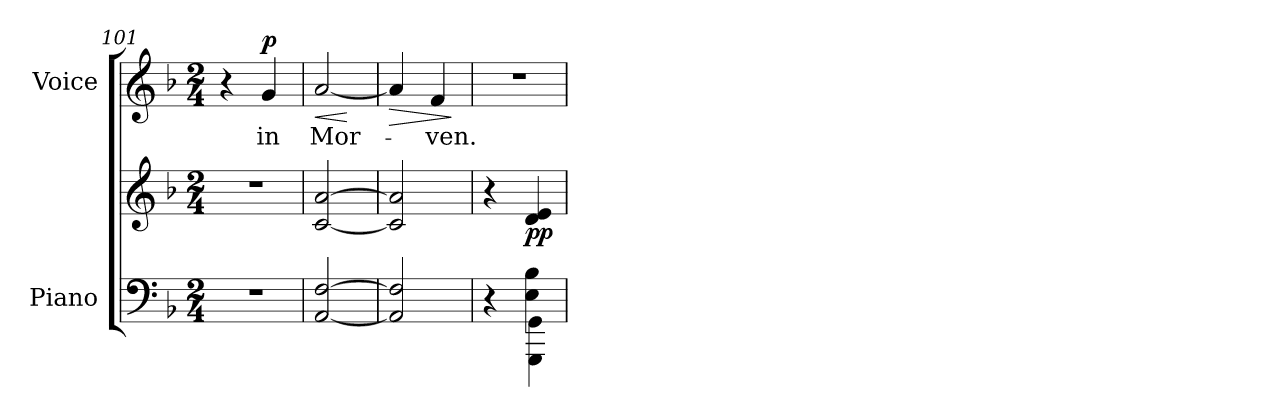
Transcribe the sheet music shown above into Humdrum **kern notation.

**kern	**kern	**dynam	**kern	**text	**dynam
*part2	*part2	*part2	*part1	*part1	*part1
*staff3	*staff2	*staff2/3	*staff1	*staff1	*staff1
*I"Piano	*	*	*I"Voice	*	*
*I'Pno	*	*	*	*	*
*clefF4	*clefG2	*	*clefG2	*	*
*k[b-]	*k[b-]	*	*k[b-]	*	*
*M2/4	*M2/4	*	*M2/4	*	*
=101	=101	=101	=101	=101	=101
2r	2r	.	4r	.	.
!	!	!	!	!LO:LY:b	!LO:DY:a
.	.	.	4g/	in	p
=102	=102	=102	=102	=102	=102
!	!	!	!	!LO:LY:b	!LO:HP:b
[2AA/ [2F/	[2c/ [2a/	.	[2a/	Mor-	<
.	.	.	.	.	[
=103	=103	=103	=103	=103	=103
!	!	!	!	!	!LO:HP:b
2AA/] 2F/]	2c/] 2a/]	.	4a/]	.	>
!	!	!	!	!LO:LY:b	!
.	.	.	4f/	-ven.	.
.	.	.	.	.	]
=104	=104	=104	=104	=104	=104
*^	*	*	*	*	*
4ryy	4r	4r	.	2r	.	.
!	!	!	!LO:DY:b	!	!	!
4E\ 4B-\	4GGG\ 4GG\	4d/ 4e/	pp	.	.	.
*v	*v	*	*	*	*	*
=	=	=	=	=	=
*-	*-	*-	*-	*-	*-
